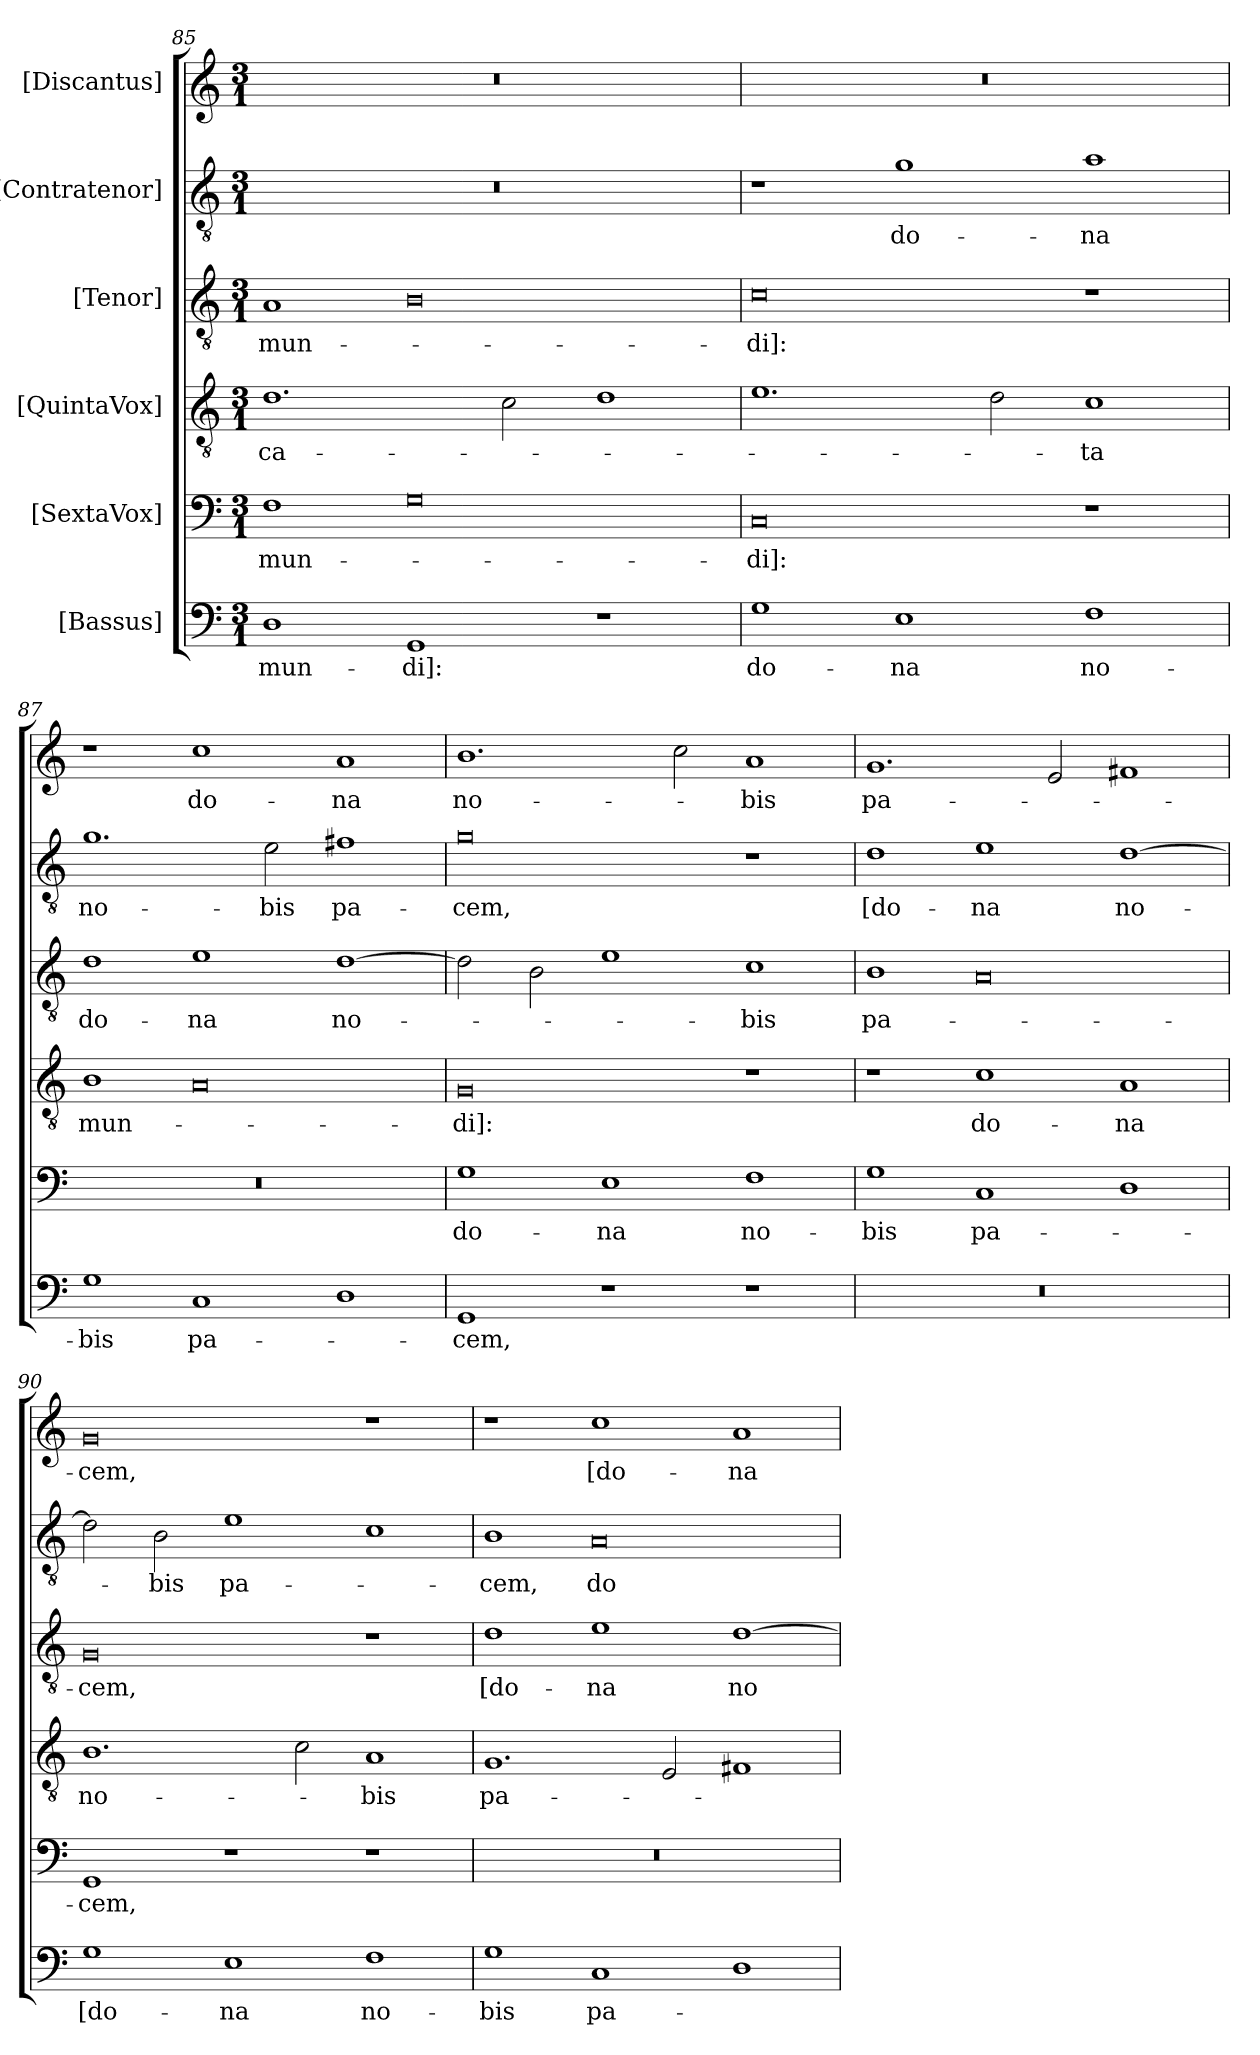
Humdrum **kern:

**kern	**text	**kern	**text	**kern	**text	**kern	**text	**kern	**text	**kern	**text
*part6	*part6	*part5	*part5	*part4	*part4	*part3	*part3	*part2	*part2	*part1	*part1
*staff6	*staff6	*staff5	*staff5	*staff4	*staff4	*staff3	*staff3	*staff2	*staff2	*staff1	*staff1
*I"[Bassus]	*	*I"[SextaVox]	*	*I"[QuintaVox]	*	*I"[Tenor]	*	*I"[Contratenor]	*	*I"[Discantus]	*
*clefF4	*	*clefF4	*	*clefGv2	*	*clefGv2	*	*clefGv2	*	*clefG2	*
*k[]	*	*k[]	*	*k[]	*	*k[]	*	*k[]	*	*k[]	*
*M3/1	*	*M3/1	*	*M3/1	*	*M3/1	*	*M3/1	*	*M3/1	*
=85	=85	=85	=85	=85	=85	=85	=85	=85	=85	=85	=85
!	!	!	!	!	!	!	!	!LO:N:vis=0	!	!LO:N:vis=0	!
1D\	mun-	1F\	mun-	1.d\	-ca-	1A/	mun-	0.r	.	0.r	.
1GG/	-di]:	0G\	.	.	.	0B\	.	.	.	.	.
.	.	.	.	2c\	.	.	.	.	.	.	.
1r	.	.	.	1d\	.	.	.	.	.	.	.
=86	=86	=86	=86	=86	=86	=86	=86	=86	=86	=86	=86
!	!	!	!	!	!	!	!	!	!	!LO:N:vis=0	!
1G\	do-	0C/	-di]:	1.e\	.	0c\	-di]:	1r	.	0.r	.
1E\	-na	.	.	.	.	.	.	1g\	do-	.	.
.	.	.	.	2d\	.	.	.	.	.	.	.
1F\	no-	1r	.	1c\	-ta	1r	.	1a\	-na	.	.
=87	=87	=87	=87	=87	=87	=87	=87	=87	=87	=87	=87
!	!	!LO:N:vis=0	!	!	!	!	!	!	!	!	!
1G\	-bis	0.r	.	1B\	mun-	1d\	do-	1.g\	no-	1r	.
1C/	pa-	.	.	0A/	.	1e\	-na	.	.	1cc\	do-
.	.	.	.	.	.	.	.	2e\	-bis	.	.
1D\	.	.	.	.	.	[1d\	no-	1f#X\	pa-	1a/	-na
=88	=88	=88	=88	=88	=88	=88	=88	=88	=88	=88	=88
1GG/	-cem,	1G\	do-	0G/	-di]:	2d\]	.	0g\	-cem,	1.b\	no-
.	.	.	.	.	.	2B\	.	.	.	.	.
1r	.	1E\	-na	.	.	1e\	.	.	.	.	.
.	.	.	.	.	.	.	.	.	.	2cc\	.
1r	.	1F\	no-	1r	.	1c\	-bis	1r	.	1a/	-bis
=89	=89	=89	=89	=89	=89	=89	=89	=89	=89	=89	=89
!LO:N:vis=0	!	!	!	!	!	!	!	!	!	!	!
0.r	.	1G\	-bis	1r	.	1B\	pa-	1d\	[do-	1.g/	pa-
.	.	1C/	pa-	1c\	do-	0A/	.	1e\	-na	.	.
.	.	.	.	.	.	.	.	.	.	2e/	.
.	.	1D\	.	1A/	-na	.	.	[1d\	no-	1f#X/	.
=90	=90	=90	=90	=90	=90	=90	=90	=90	=90	=90	=90
1G\	[do-	1GG/	-cem,	1.B\	no-	0G/	-cem,	2d\]	.	0g/	-cem,
.	.	.	.	.	.	.	.	2B\	-bis	.	.
1E\	-na	1r	.	.	.	.	.	1e\	pa-	.	.
.	.	.	.	2c\	.	.	.	.	.	.	.
1F\	no-	1r	.	1A/	-bis	1r	.	1c\	.	1r	.
=91	=91	=91	=91	=91	=91	=91	=91	=91	=91	=91	=91
!	!	!LO:N:vis=0	!	!	!	!	!	!	!	!	!
1G\	-bis	0.r	.	1.G/	pa-	1d\	[do-	1B\	-cem,	1r	.
1C/	pa-	.	.	.	.	1e\	-na	0A/	do-	1cc\	[do-
.	.	.	.	2E/	.	.	.	.	.	.	.
1D\	.	.	.	1F#X/	.	[1d\	no-	.	.	1a/	-na
=	=	=	=	=	=	=	=	=	=	=	=
*-	*-	*-	*-	*-	*-	*-	*-	*-	*-	*-	*-
